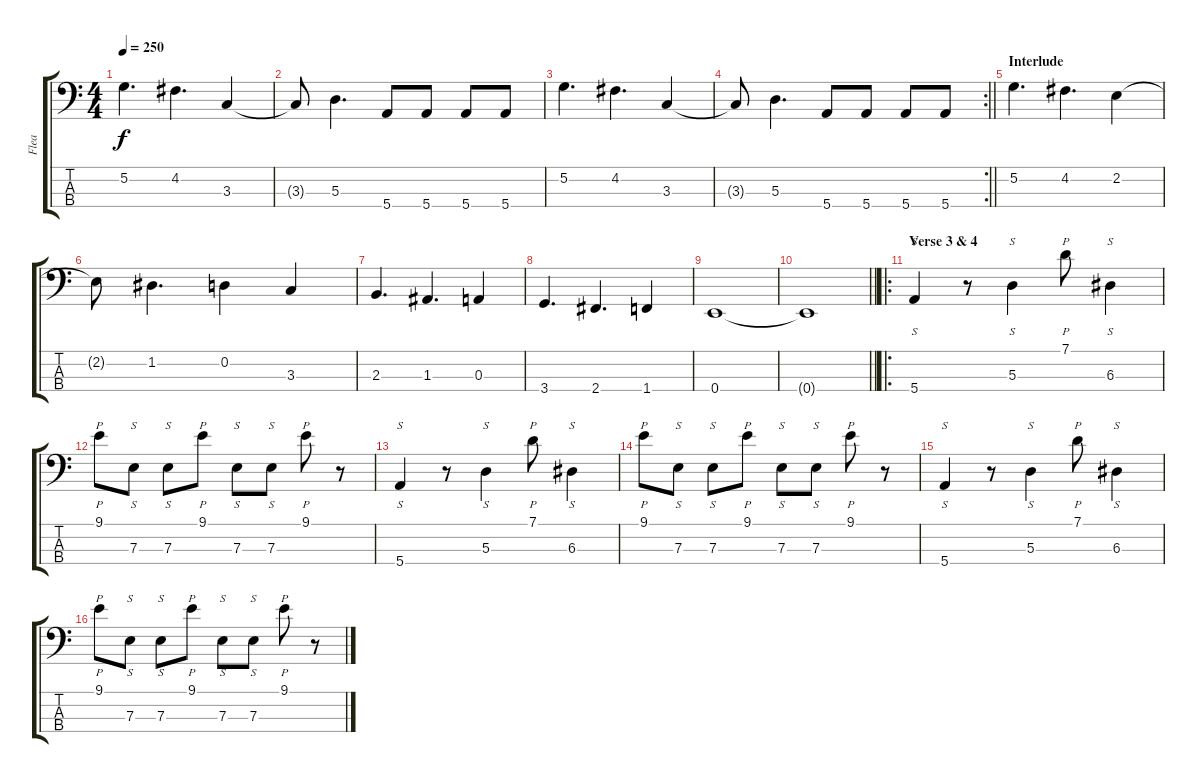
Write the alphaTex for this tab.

\track ("Flea " "Flea ") {instrument electricbassfinger}
\staff {score tabs}
\tuning (G2 D2 A1 E1) {hide}
\ts (4 4)
\tempo 250
\clef f4
\ks c
5.2.4{d dy f} 4.2.4{d} 3.3.4 |
3.3{t}.8 5.3.4{d} 5.4.8 5.4.8 5.4.8 5.4.8 |
5.2.4{d} 4.2.4{d} 3.3.4 |
\rc 2
\barLineRight lightlight
3.3{t}.8 5.3.4{d} 5.4.8 5.4.8 5.4.8 5.4.8 |
\section ("" "Interlude")
5.2.4{d} 4.2.4{d} 2.2.4 |
2.2{t}.8 1.2.4{d} 0.2.4 3.3.4 |
2.3.4{d} 1.3.4{d} 0.3.4 |
3.4.4{d} 2.4.4{d} 1.4.4 |
0.4.1 |
\barLineRight lightlight
0.4{t}.1 |
\ro
\section ("" "Verse 3 & 4")
5.4.4{s instrument slapbass1} r.8 5.3.4{s} 7.1.8{p} 6.3.4{s} |
9.1.8{p} 7.3.8{s} 7.3.8{s} 9.1.8{p} 7.3.8{s} 7.3.8{s} 9.1.8{p} r.8 |
5.4.4{s} r.8 5.3.4{s} 7.1.8{p} 6.3.4{s} |
9.1.8{p} 7.3.8{s} 7.3.8{s} 9.1.8{p} 7.3.8{s} 7.3.8{s} 9.1.8{p} r.8 |
5.4.4{s} r.8 5.3.4{s} 7.1.8{p} 6.3.4{s} |
9.1.8{p} 7.3.8{s} 7.3.8{s} 9.1.8{p} 7.3.8{s} 7.3.8{s} 9.1.8{p} r.8
